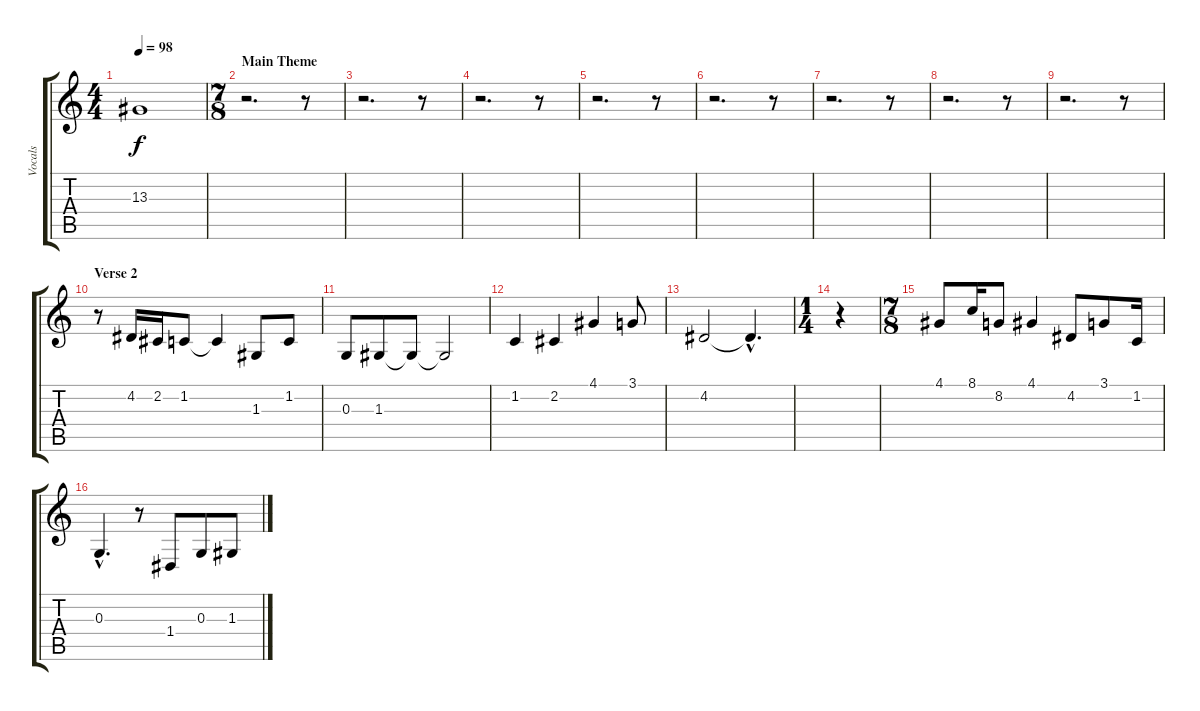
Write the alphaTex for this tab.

\track ("Vocals" "Vocals") {instrument altosax}
\staff {score tabs}
\tuning (E4 B3 G3 D3 A2 E2) {hide}
\ts (4 4)
\tempo 98
\clef g2
\ks c
13.3{t}.1{dy f} |
\ts (7 8)
\section ("" "Main Theme")
r.2{d} r.8 |
r.2{d} r.8 |
r.2{d} r.8 |
r.2{d} r.8 |
r.2{d} r.8 |
r.2{d} r.8 |
r.2{d} r.8 |
r.2{d} r.8 |
\section ("" "Verse 2")
r.8 4.2.16 2.2.16 1.2.8 1.2{t}.4 1.3.8 1.2.8 |
0.3.8 1.3.8 1.3{t}.8 1.3{t}.2 |
1.2.4 2.2.4 4.1.4 3.1.8 |
4.2.2 4.2{hac t}.4{d} |
\ts (1 4)
r.4 |
\ts (7 8)
4.1.8 8.1.16 8.2.8 4.1.4 4.2.8 3.1.8 1.2.16 |
0.3{hac}.4{d} r.8 1.4.8 0.3.8 1.3.8
